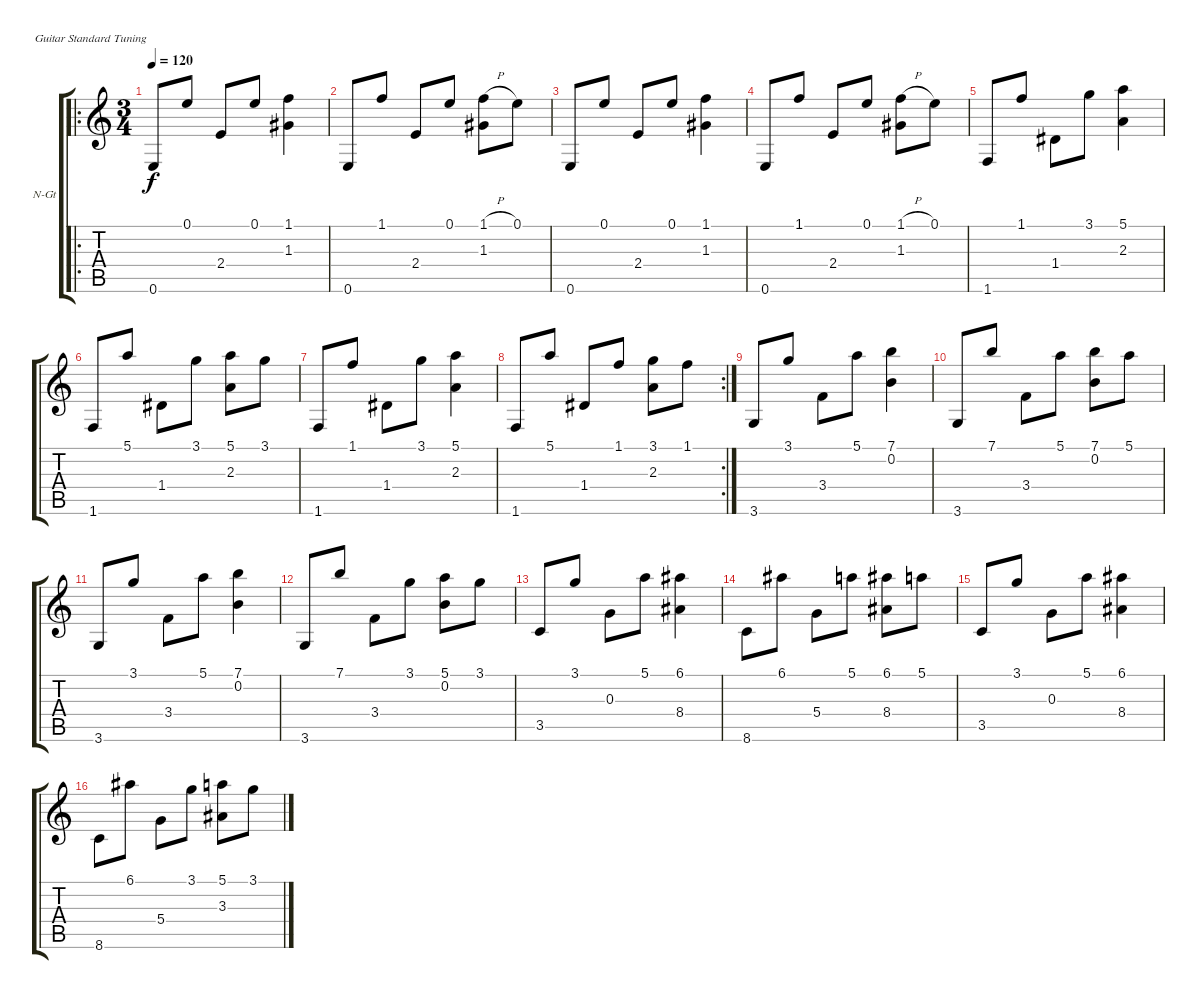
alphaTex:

\bracketExtendMode groupsimilarinstruments
\firstSystemTrackNameOrientation horizontal
\otherSystemsTrackNameOrientation horizontal
\track ("guitarra 1" "N-Gt") {instrument acousticguitarnylon}
\staff {score tabs}
\tuning (E4 B3 G3 D3 A2 E2)
\ro
\ts (3 4)
\tempo 120
\clef g2
\ks c
0.6.8{dy f instrument acousticguitarnylon} 0.1.8 2.4.8 0.1.8 (1.1 1.3).4 |
0.6.8 1.1.8 2.4.8 0.1.8 (1.1{h} 1.3).8 0.1.8 |
0.6.8 0.1.8 2.4.8 0.1.8 (1.1 1.3).4 |
0.6.8 1.1.8 2.4.8 0.1.8 (1.1{h} 1.3).8 0.1.8 |
1.6.8 1.1.8 1.4.8 3.1.8 (5.1 2.3).4 |
1.6.8 5.1.8 1.4.8 3.1.8 (5.1 2.3).8 3.1.8 |
1.6.8 1.1.8 1.4.8 3.1.8 (5.1 2.3).4 |
\rc 2
1.6.8 5.1.8 1.4.8 1.1.8 (3.1 2.3).8 1.1.8 |
3.6.8 3.1.8 3.4.8 5.1.8 (7.1 0.2).4 |
3.6.8 7.1.8 3.4.8 5.1.8 (7.1 0.2).8 5.1.8 |
3.6.8 3.1.8 3.4.8 5.1.8 (7.1 0.2).4 |
3.6.8 7.1.8 3.4.8 3.1.8 (5.1 0.2).8 3.1.8 |
3.5.8 3.1.8 0.3.8 5.1.8 (6.1 8.4).4 |
8.6.8 6.1.8 5.4.8 5.1.8 (6.1 8.4).8 5.1.8 |
3.5.8 3.1.8 0.3.8 5.1.8 (6.1 8.4).4 |
8.6.8 6.1.8 5.4.8 3.1.8 (5.1 3.3).8 3.1.8
